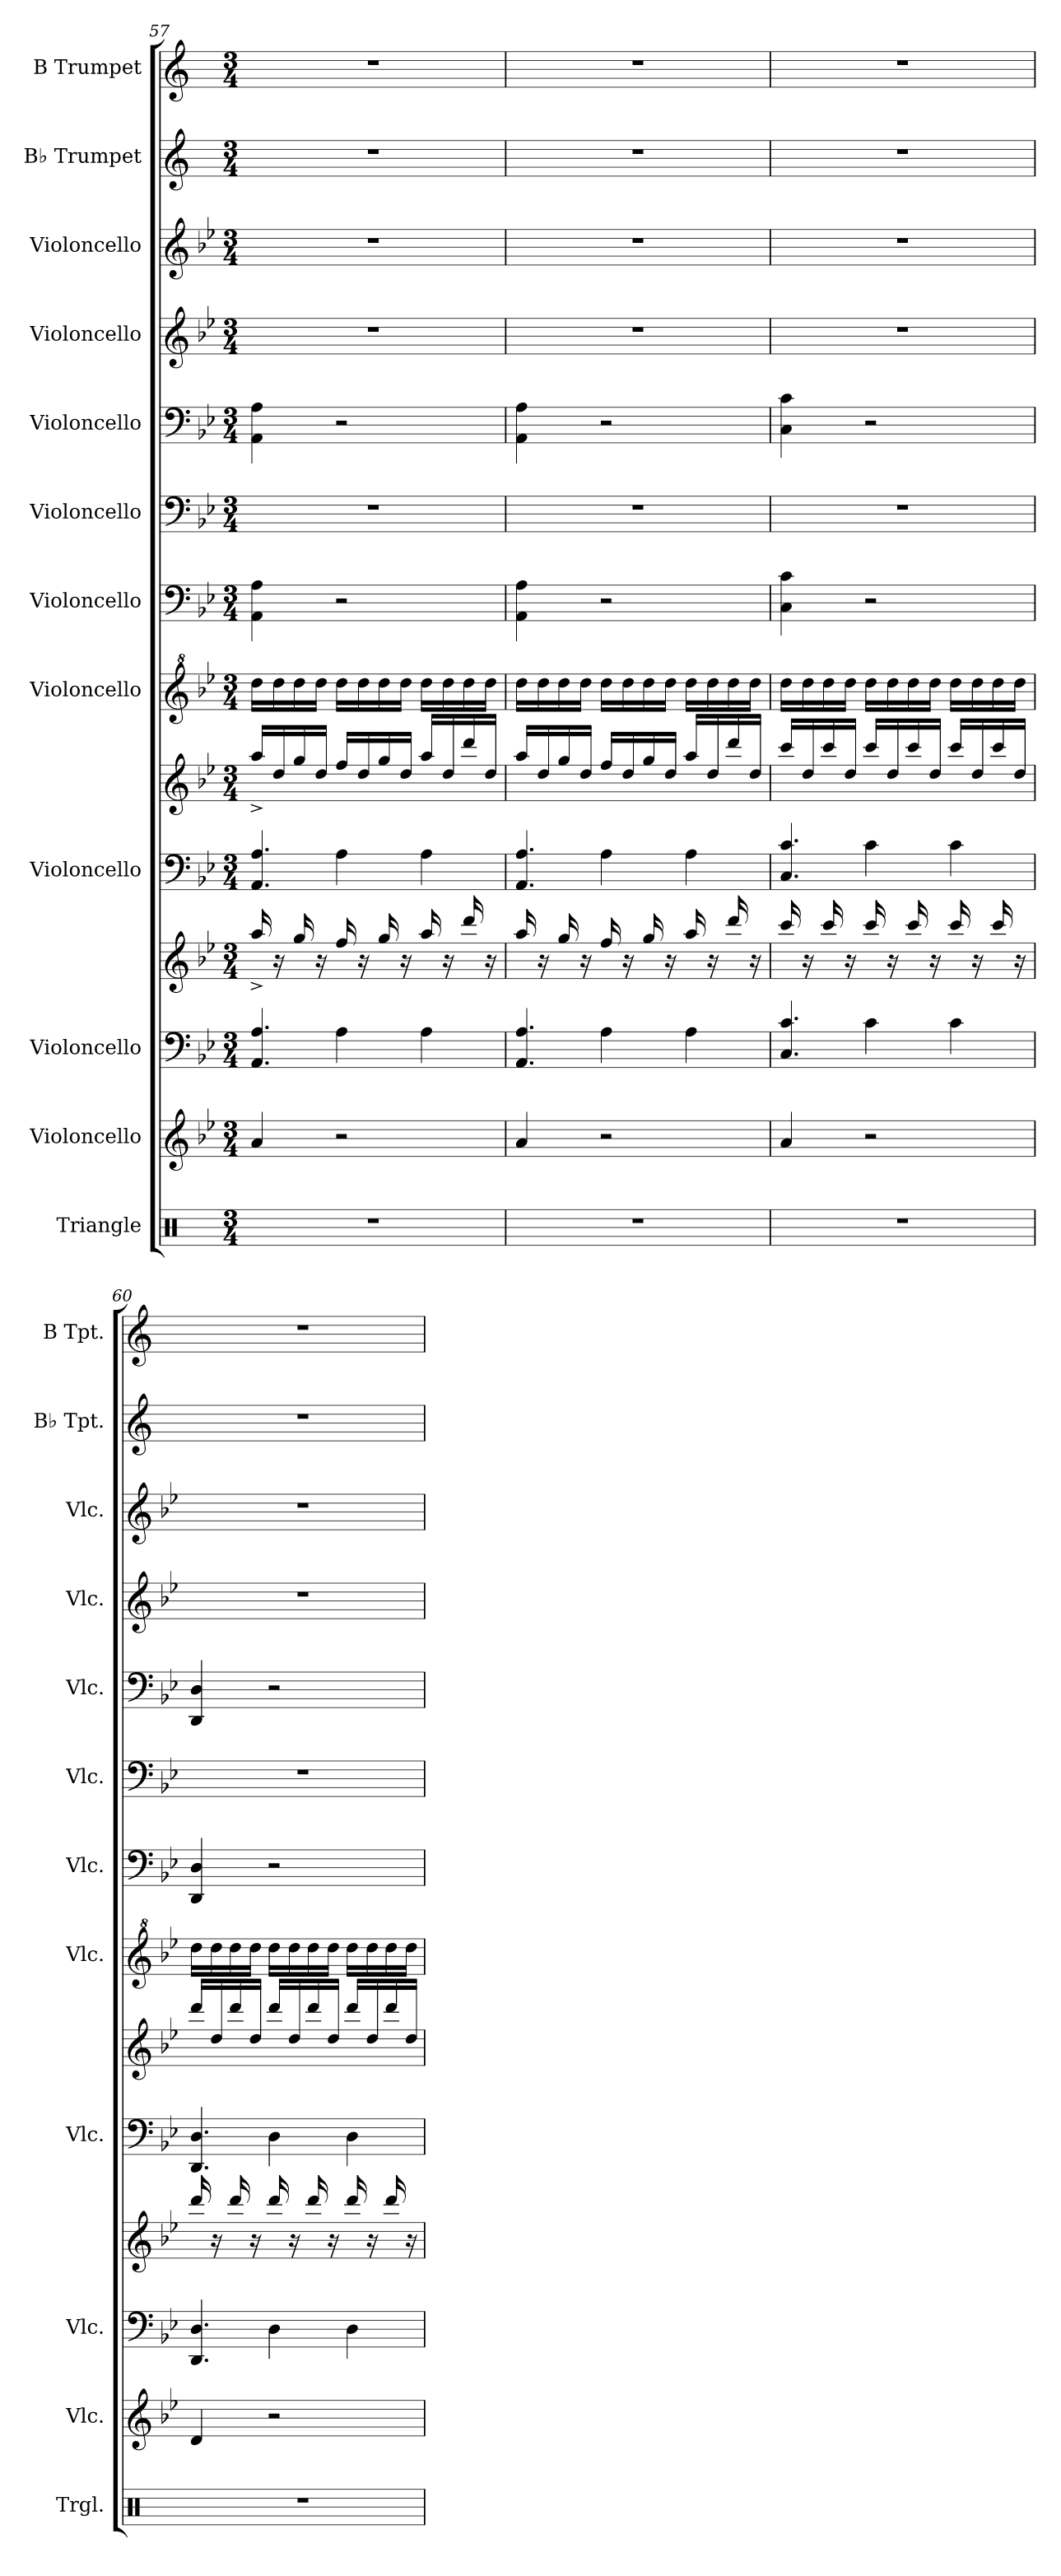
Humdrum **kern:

**kern	**kern	**kern	**kern	**kern	**kern	**kern	**kern	**kern	**kern	**kern	**kern	**kern	**kern
*part12	*part11	*part10	*part10	*part9	*part9	*part8	*part7	*part6	*part5	*part4	*part3	*part2	*part1
*staff14	*staff13	*staff12	*staff11	*staff10	*staff9	*staff8	*staff7	*staff6	*staff5	*staff4	*staff3	*staff2	*staff1
*I"Triangle	*I"Violoncello	*I"Violoncello	*	*I"Violoncello	*	*I"Violoncello	*I"Violoncello	*I"Violoncello	*I"Violoncello	*I"Violoncello	*I"Violoncello	*I"B♭ Trumpet	*I"B Trumpet
*I'Trgl.	*I'Vlc.	*I'Vlc.	*	*I'Vlc.	*	*I'Vlc.	*I'Vlc.	*I'Vlc.	*I'Vlc.	*I'Vlc.	*I'Vlc.	*I'B♭ Tpt.	*I'B Tpt.
*clefX	*clefG2	*clefF4	*clefG2	*clefF4	*clefG2	*clefG^2	*clefF4	*clefF4	*clefF4	*clefG2	*clefG2	*clefG2	*clefG2
*	*	*	*	*	*	*	*	*	*	*	*	*ITrd1c2	*ITrd1c2
*k[]	*k[b-e-]	*k[b-e-]	*k[b-e-]	*k[b-e-]	*k[b-e-]	*k[b-e-]	*k[b-e-]	*k[b-e-]	*k[b-e-]	*k[b-e-]	*k[b-e-]	*k[b-e-]	*k[b-e-]
*C:	*B-:	*B-:	*B-:	*B-:	*B-:	*B-:	*B-:	*B-:	*B-:	*B-:	*B-:	*B-:	*B-:
*M3/4	*M3/4	*M3/4	*M3/4	*M3/4	*M3/4	*M3/4	*M3/4	*M3/4	*M3/4	*M3/4	*M3/4	*M3/4	*M3/4
=57	=57	=57	=57	=57	=57	=57	=57	=57	=57	=57	=57	=57	=57
*	*	*^	*	*^	*	*	*	*	*	*	*	*	*
2.r	4a/	4.AA/ 4.A/	4ryy	16aa^/	4.AA/ 4.A/	4ryy	16aa^/LL	16ddd\LL	4AA\ 4A\	2.r	4AA\ 4A\	2.r	2.r	2.r	2.r
.	.	.	.	16r	.	.	16dd/	16ddd\	.	.	.	.	.	.	.
.	.	.	.	16gg/	.	.	16gg/	16ddd\	.	.	.	.	.	.	.
.	.	.	.	16r	.	.	16dd/JJ	16ddd\JJ	.	.	.	.	.	.	.
.	2r	.	4A\	16ff/	.	4A\	16ff/LL	16ddd\LL	2r	.	2r	.	.	.	.
.	.	.	.	16r	.	.	16dd/	16ddd\	.	.	.	.	.	.	.
.	.	8ryy	.	16gg/	8ryy	.	16gg/	16ddd\	.	.	.	.	.	.	.
.	.	.	.	16r	.	.	16dd/JJ	16ddd\JJ	.	.	.	.	.	.	.
.	.	4A\	4ryy	16aa/	4A\	4ryy	16aa/LL	16ddd\LL	.	.	.	.	.	.	.
.	.	.	.	16r	.	.	16dd/	16ddd\	.	.	.	.	.	.	.
.	.	.	.	16ddd/	.	.	16ddd/	16ddd\	.	.	.	.	.	.	.
.	.	.	.	16r	.	.	16dd/JJ	16ddd\JJ	.	.	.	.	.	.	.
!!LO:PB:g=z
=58	=58	=58	=58	=58	=58	=58	=58	=58	=58	=58	=58	=58	=58	=58	=58
2.r	4a/	4.AA/ 4.A/	4ryy	16aa/	4.AA/ 4.A/	4ryy	16aa/LL	16ddd\LL	4AA\ 4A\	2.r	4AA\ 4A\	2.r	2.r	2.r	2.r
.	.	.	.	16r	.	.	16dd/	16ddd\	.	.	.	.	.	.	.
.	.	.	.	16gg/	.	.	16gg/	16ddd\	.	.	.	.	.	.	.
.	.	.	.	16r	.	.	16dd/JJ	16ddd\JJ	.	.	.	.	.	.	.
.	2r	.	4A\	16ff/	.	4A\	16ff/LL	16ddd\LL	2r	.	2r	.	.	.	.
.	.	.	.	16r	.	.	16dd/	16ddd\	.	.	.	.	.	.	.
.	.	8ryy	.	16gg/	8ryy	.	16gg/	16ddd\	.	.	.	.	.	.	.
.	.	.	.	16r	.	.	16dd/JJ	16ddd\JJ	.	.	.	.	.	.	.
.	.	4A\	4ryy	16aa/	4A\	4ryy	16aa/LL	16ddd\LL	.	.	.	.	.	.	.
.	.	.	.	16r	.	.	16dd/	16ddd\	.	.	.	.	.	.	.
.	.	.	.	16ddd/	.	.	16ddd/	16ddd\	.	.	.	.	.	.	.
.	.	.	.	16r	.	.	16dd/JJ	16ddd\JJ	.	.	.	.	.	.	.
=59	=59	=59	=59	=59	=59	=59	=59	=59	=59	=59	=59	=59	=59	=59	=59
2.r	4a/	4.C/ 4.c/	4ryy	16ccc/	4.C/ 4.c/	4ryy	16ccc/LL	16ddd\LL	4C\ 4c\	2.r	4C\ 4c\	2.r	2.r	2.r	2.r
.	.	.	.	16r	.	.	16dd/	16ddd\	.	.	.	.	.	.	.
.	.	.	.	16ccc/	.	.	16ccc/	16ddd\	.	.	.	.	.	.	.
.	.	.	.	16r	.	.	16dd/JJ	16ddd\JJ	.	.	.	.	.	.	.
.	2r	.	4c\	16ccc/	.	4c\	16ccc/LL	16ddd\LL	2r	.	2r	.	.	.	.
.	.	.	.	16r	.	.	16dd/	16ddd\	.	.	.	.	.	.	.
.	.	8ryy	.	16ccc/	8ryy	.	16ccc/	16ddd\	.	.	.	.	.	.	.
.	.	.	.	16r	.	.	16dd/JJ	16ddd\JJ	.	.	.	.	.	.	.
.	.	4c\	4ryy	16ccc/	4c\	4ryy	16ccc/LL	16ddd\LL	.	.	.	.	.	.	.
.	.	.	.	16r	.	.	16dd/	16ddd\	.	.	.	.	.	.	.
.	.	.	.	16ccc/	.	.	16ccc/	16ddd\	.	.	.	.	.	.	.
.	.	.	.	16r	.	.	16dd/JJ	16ddd\JJ	.	.	.	.	.	.	.
!!LO:PB:g=z
=60	=60	=60	=60	=60	=60	=60	=60	=60	=60	=60	=60	=60	=60	=60	=60
2.r	4d/	4.DD/ 4.D/	4ryy	16ddd/	4.DD/ 4.D/	4ryy	16ddd/LL	16ddd\LL	4DD/ 4D/	2.r	4DD/ 4D/	2.r	2.r	2.r	2.r
.	.	.	.	16r	.	.	16dd/	16ddd\	.	.	.	.	.	.	.
.	.	.	.	16ddd/	.	.	16ddd/	16ddd\	.	.	.	.	.	.	.
.	.	.	.	16r	.	.	16dd/JJ	16ddd\JJ	.	.	.	.	.	.	.
.	2r	.	4D\	16ddd/	.	4D\	16ddd/LL	16ddd\LL	2r	.	2r	.	.	.	.
.	.	.	.	16r	.	.	16dd/	16ddd\	.	.	.	.	.	.	.
.	.	8ryy	.	16ddd/	8ryy	.	16ddd/	16ddd\	.	.	.	.	.	.	.
.	.	.	.	16r	.	.	16dd/JJ	16ddd\JJ	.	.	.	.	.	.	.
.	.	4D\	4ryy	16ddd/	4D\	4ryy	16ddd/LL	16ddd\LL	.	.	.	.	.	.	.
.	.	.	.	16r	.	.	16dd/	16ddd\	.	.	.	.	.	.	.
.	.	.	.	16ddd/	.	.	16ddd/	16ddd\	.	.	.	.	.	.	.
.	.	.	.	16r	.	.	16dd/JJ	16ddd\JJ	.	.	.	.	.	.	.
*	*	*v	*v	*	*v	*v	*	*	*	*	*	*	*	*	*
=	=	=	=	=	=	=	=	=	=	=	=	=	=
*-	*-	*-	*-	*-	*-	*-	*-	*-	*-	*-	*-	*-	*-
